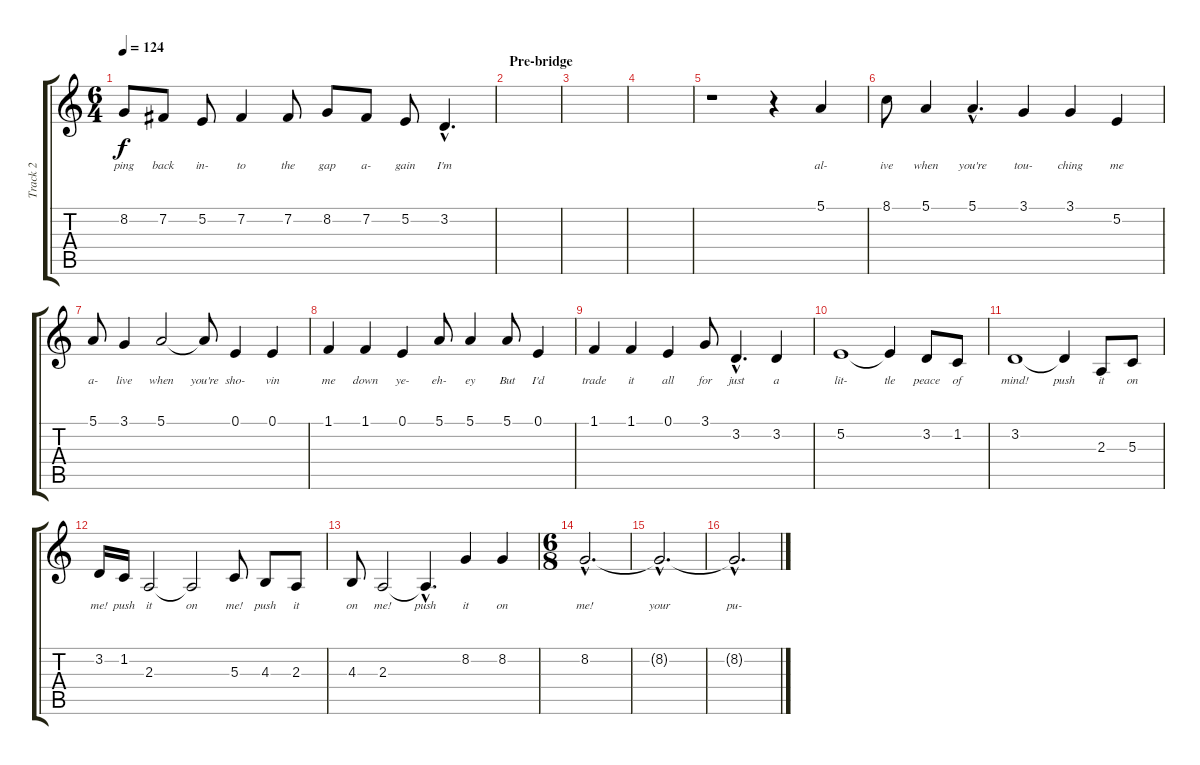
\track ("Track 2" "Track 2") {instrument cello}
\staff {score tabs}
\tuning (E4 B3 G3 D3 A2 E2) {hide}
\ts (6 4)
\tempo 124
\clef g2
\ks c
8.2.8{lyrics (0 "ping") lyrics (1 "") lyrics (2 "") lyrics (3 "") lyrics (4 "") dy f} 7.2.8{lyrics (0 "back") lyrics (1 "") lyrics (2 "") lyrics (3 "") lyrics (4 "")} 5.2.8{lyrics (0 "in-") lyrics (1 "") lyrics (2 "") lyrics (3 "") lyrics (4 "")} 7.2.4{lyrics (0 "to") lyrics (1 "") lyrics (2 "") lyrics (3 "") lyrics (4 "")} 7.2.8{lyrics (0 "the") lyrics (1 "") lyrics (2 "") lyrics (3 "") lyrics (4 "")} 8.2.8{lyrics (0 "gap") lyrics (1 "") lyrics (2 "") lyrics (3 "") lyrics (4 "")} 7.2.8{lyrics (0 "a-") lyrics (1 "") lyrics (2 "") lyrics (3 "") lyrics (4 "")} 5.2.8{lyrics (0 "gain") lyrics (1 "") lyrics (2 "") lyrics (3 "") lyrics (4 "")} 3.2{hac}.4{d lyrics (0 "I'm") lyrics (1 "") lyrics (2 "") lyrics (3 "") lyrics (4 "")} |
\section ("" "Pre-bridge")
|
|
|
r.1 r.4 5.1.4{lyrics (0 "al-") lyrics (1 "") lyrics (2 "") lyrics (3 "") lyrics (4 "") volume 12} |
8.1.8{lyrics (0 "ive") lyrics (1 "") lyrics (2 "") lyrics (3 "") lyrics (4 "")} 5.1.4{lyrics (0 "when") lyrics (1 "") lyrics (2 "") lyrics (3 "") lyrics (4 "")} 5.1{hac}.4{d lyrics (0 "you're") lyrics (1 "") lyrics (2 "") lyrics (3 "") lyrics (4 "")} 3.1.4{lyrics (0 "tou-") lyrics (1 "") lyrics (2 "") lyrics (3 "") lyrics (4 "")} 3.1.4{lyrics (0 "ching") lyrics (1 "") lyrics (2 "") lyrics (3 "") lyrics (4 "")} 5.2.4{lyrics (0 "me") lyrics (1 "") lyrics (2 "") lyrics (3 "") lyrics (4 "")} |
5.1.8{lyrics (0 "a-") lyrics (1 "") lyrics (2 "") lyrics (3 "") lyrics (4 "")} 3.1.4{lyrics (0 "live") lyrics (1 "") lyrics (2 "") lyrics (3 "") lyrics (4 "")} 5.1.2{lyrics (0 "when") lyrics (1 "") lyrics (2 "") lyrics (3 "") lyrics (4 "")} 5.1{t}.8{lyrics (0 "you're") lyrics (1 "") lyrics (2 "") lyrics (3 "") lyrics (4 "")} 0.1.4{lyrics (0 "sho-") lyrics (1 "") lyrics (2 "") lyrics (3 "") lyrics (4 "")} 0.1.4{lyrics (0 "vin") lyrics (1 "") lyrics (2 "") lyrics (3 "") lyrics (4 "")} |
1.1.4{lyrics (0 "me") lyrics (1 "") lyrics (2 "") lyrics (3 "") lyrics (4 "")} 1.1.4{lyrics (0 "down") lyrics (1 "") lyrics (2 "") lyrics (3 "") lyrics (4 "")} 0.1.4{lyrics (0 "ye-") lyrics (1 "") lyrics (2 "") lyrics (3 "") lyrics (4 "")} 5.1.8{lyrics (0 "eh-") lyrics (1 "") lyrics (2 "") lyrics (3 "") lyrics (4 "")} 5.1.4{lyrics (0 "ey") lyrics (1 "") lyrics (2 "") lyrics (3 "") lyrics (4 "")} 5.1.8{lyrics (0 "But") lyrics (1 "") lyrics (2 "") lyrics (3 "") lyrics (4 "")} 0.1.4{lyrics (0 "I'd") lyrics (1 "") lyrics (2 "") lyrics (3 "") lyrics (4 "")} |
1.1.4{lyrics (0 "trade") lyrics (1 "") lyrics (2 "") lyrics (3 "") lyrics (4 "")} 1.1.4{lyrics (0 "it") lyrics (1 "") lyrics (2 "") lyrics (3 "") lyrics (4 "")} 0.1.4{lyrics (0 "all") lyrics (1 "") lyrics (2 "") lyrics (3 "") lyrics (4 "")} 3.1.8{lyrics (0 "for") lyrics (1 "") lyrics (2 "") lyrics (3 "") lyrics (4 "")} 3.2{hac}.4{d lyrics (0 "just") lyrics (1 "") lyrics (2 "") lyrics (3 "") lyrics (4 "")} 3.2.4{lyrics (0 "a") lyrics (1 "") lyrics (2 "") lyrics (3 "") lyrics (4 "")} |
5.2.1{lyrics (0 "lit-") lyrics (1 "") lyrics (2 "") lyrics (3 "") lyrics (4 "")} 5.2{t}.4{lyrics (0 "tle") lyrics (1 "") lyrics (2 "") lyrics (3 "") lyrics (4 "")} 3.2.8{lyrics (0 "peace") lyrics (1 "") lyrics (2 "") lyrics (3 "") lyrics (4 "")} 1.2.8{lyrics (0 "of") lyrics (1 "") lyrics (2 "") lyrics (3 "") lyrics (4 "")} |
3.2.1{lyrics (0 "mind!") lyrics (1 "") lyrics (2 "") lyrics (3 "") lyrics (4 "")} 3.2{t}.4{lyrics (0 "push") lyrics (1 "") lyrics (2 "") lyrics (3 "") lyrics (4 "")} 2.3.8{lyrics (0 "it") lyrics (1 "") lyrics (2 "") lyrics (3 "") lyrics (4 "")} 5.3.8{lyrics (0 "on") lyrics (1 "") lyrics (2 "") lyrics (3 "") lyrics (4 "")} |
3.2.16{lyrics (0 "me!") lyrics (1 "") lyrics (2 "") lyrics (3 "") lyrics (4 "")} 1.2.16{lyrics (0 "push") lyrics (1 "") lyrics (2 "") lyrics (3 "") lyrics (4 "")} 2.3.2{lyrics (0 "it") lyrics (1 "") lyrics (2 "") lyrics (3 "") lyrics (4 "")} 2.3{t}.2{lyrics (0 "on") lyrics (1 "") lyrics (2 "") lyrics (3 "") lyrics (4 "")} 5.3.8{lyrics (0 "me!") lyrics (1 "") lyrics (2 "") lyrics (3 "") lyrics (4 "")} 4.3.8{lyrics (0 "push") lyrics (1 "") lyrics (2 "") lyrics (3 "") lyrics (4 "")} 2.3.8{lyrics (0 "it") lyrics (1 "") lyrics (2 "") lyrics (3 "") lyrics (4 "")} |
4.3.8{lyrics (0 "on") lyrics (1 "") lyrics (2 "") lyrics (3 "") lyrics (4 "")} 2.3.2{lyrics (0 "me!") lyrics (1 "") lyrics (2 "") lyrics (3 "") lyrics (4 "")} 2.3{hac t}.4{d lyrics (0 "push") lyrics (1 "") lyrics (2 "") lyrics (3 "") lyrics (4 "")} 8.2.4{lyrics (0 "it") lyrics (1 "") lyrics (2 "") lyrics (3 "") lyrics (4 "") volume 14} 8.2.4{lyrics (0 "on") lyrics (1 "") lyrics (2 "") lyrics (3 "") lyrics (4 "")} |
\ts (6 8)
8.2{hac}.2{d lyrics (0 "me!") lyrics (1 "") lyrics (2 "") lyrics (3 "") lyrics (4 "") volume 0} |
8.2{hac t}.2{d lyrics (0 "your") lyrics (1 "") lyrics (2 "") lyrics (3 "") lyrics (4 "")} |
8.2{hac t}.2{d lyrics (0 "pu-") lyrics (1 "") lyrics (2 "") lyrics (3 "") lyrics (4 "")}
